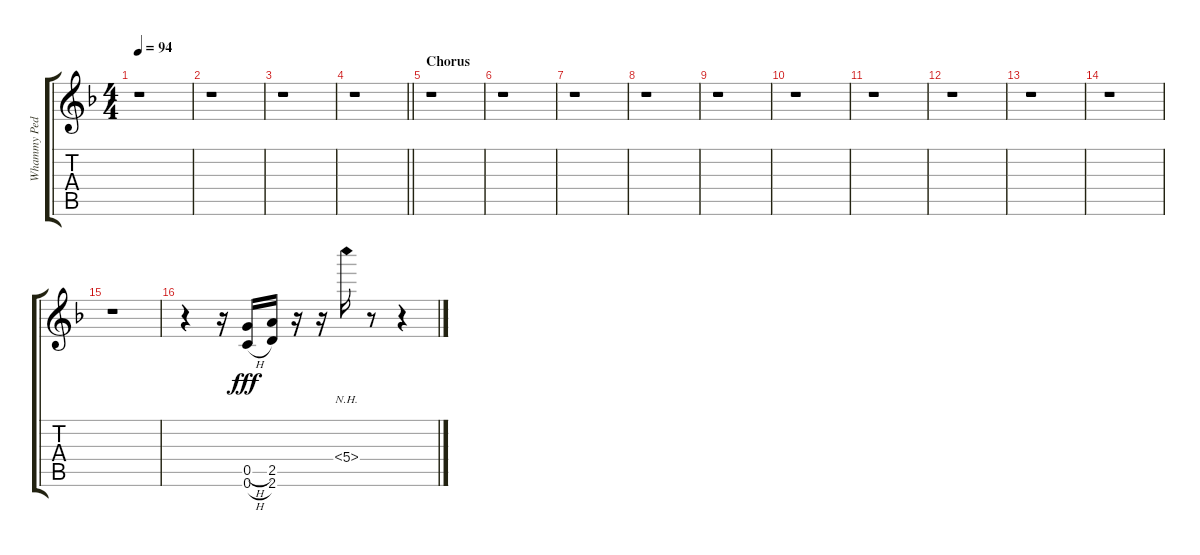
\track ("Whammy Pedal 1" "Whammy Ped") {instrument distortionguitar}
\staff {score tabs}
\tuning (D5 A4 F4 C4 G3 C3) {hide}
\ts (4 4)
\tempo 94
\clef g2
\ks f
r.1{dy fff} |
r.1 |
r.1 |
\barLineRight lightlight
r.1 |
\section ("" "Chorus")
r.1 |
r.1 |
r.1 |
r.1 |
r.1 |
r.1 |
r.1 |
r.1 |
r.1 |
r.1 |
r.1 |
r.4 r.16 (0.5{h} 0.6{h}).16 (2.5 2.6).16 r.16 r.16 5.4{nh}.16 r.8 r.4
